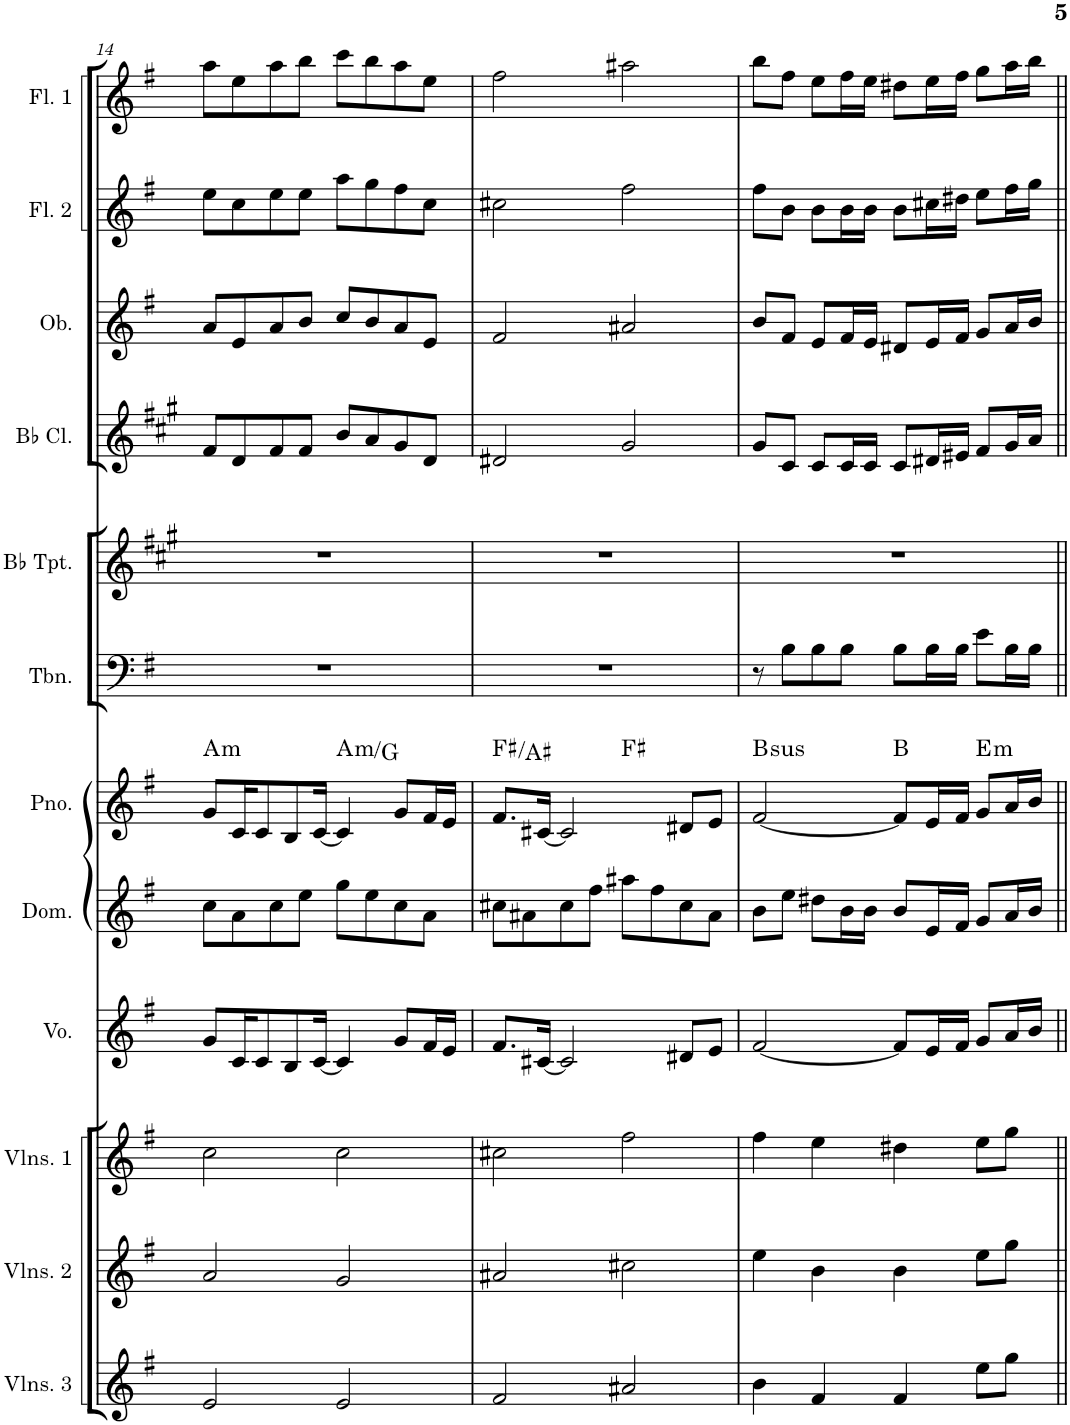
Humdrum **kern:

**kern	**kern	**kern	**kern	**kern	**kern	**harte	**kern	**kern	**kern	**kern	**kern	**kern
*part12	*part11	*part10	*part9	*part8	*part7	*part7	*part6	*part5	*part4	*part3	*part2	*part1
*staff12	*staff11	*staff10	*staff9	*staff8	*staff7	*	*staff6	*staff5	*staff4	*staff3	*staff2	*staff1
*I"Violins 3	*I"Violins 2	*I"Violins 1	*I"Voice	*I"Domra	*I"Piano	*	*I"Trombone	*I"Bb Trumpet	*I"Bb Clarinet	*I"Oboe	*I"Flute 2	*I"Flute 1
*I'Vlns. 3	*I'Vlns. 2	*I'Vlns. 1	*I'Vo.	*I'Dom.	*I'Pno.	*	*I'Tbn.	*I'Bb Tpt.	*I'Bb Cl.	*I'Ob.	*I'Fl. 2	*I'Fl. 1
!!LO:PB:g=z
*clefG2	*clefG2	*clefG2	*clefG2	*clefG2	*clefG2	*	*clefF4	*clefG2	*clefG2	*clefG2	*clefG2	*clefG2
*	*	*	*	*	*	*	*	*Trd1c2	*Trd1c2	*	*	*
*k[f#]	*k[f#]	*k[f#]	*k[f#]	*k[f#]	*k[f#]	*	*k[f#]	*k[f#c#g#]	*k[f#c#g#]	*k[f#]	*k[f#]	*k[f#]
*M4/4	*M4/4	*M4/4	*M4/4	*M4/4	*M4/4	*	*M4/4	*M4/4	*M4/4	*M4/4	*M4/4	*M4/4
=14	=14	=14	=14	=14	=14	=14	=14	=14	=14	=14	=14	=14
!	!	!	!	!	!	!LO:H:kt=m	!	!	!	!	!	!
2e/	2a/	2cc\	8g/L	8cc\L	8g/L	A:min	1r	1r	8f#/L	8a/L	8ee\L	8aa\L
.	.	.	16c/K	8a\	16c/K	.	.	.	8d/	8e/	8cc\	8ee\
.	.	.	8c/	.	8c/	.	.	.	.	.	.	.
.	.	.	.	8cc\	.	.	.	.	8f#/	8a/	8ee\	8aa\
.	.	.	8B/	.	8B/	.	.	.	.	.	.	.
.	.	.	.	8ee\J	.	.	.	.	8f#/J	8b/J	8ee\J	8bb\J
.	.	.	[16c/Jk	.	[16c/Jk	.	.	.	.	.	.	.
!	!	!	!	!	!	!LO:H:kt=m	!	!	!	!	!	!
2e/	2g/	2cc\	4c/]	8gg\L	4c/]	A:min/b7	.	.	8b/L	8cc/L	8aa\L	8ccc\L
.	.	.	.	8ee\	.	.	.	.	8a/	8b/	8gg\	8bb\
.	.	.	8g/L	8cc\	8g/L	.	.	.	8g#/	8a/	8ff#\	8aa\
.	.	.	16f#/L	8a\J	16f#/L	.	.	.	8d/J	8e/J	8cc\J	8ee\J
.	.	.	16e/JJ	.	16e/JJ	.	.	.	.	.	.	.
=15	=15	=15	=15	=15	=15	=15	=15	=15	=15	=15	=15	=15
*	*	*	*	*	*^	*	*	*	*	*	*	*
2f#/	2a#X/	2cc#X\	8.f#/L	8cc#X\L	8.f#/L	2ryy	F#:maj/3	1r	1r	2d#X/	2f#/	2cc#X\	2ff#\
.	.	.	.	8a#X\	.	.	.	.	.	.	.	.	.
.	.	.	[16c#X/Jk	.	[16c#X/Jk	.	.	.	.	.	.	.	.
.	.	.	2c#/]	8cc#\	2c#/]	.	.	.	.	.	.	.	.
.	.	.	.	8ff#\J	.	.	.	.	.	.	.	.	.
2a#X/	2cc#X\	2ff#\	.	8aa#X\L	.	2ryy	F#:maj	.	.	2g#/	2a#X/	2ff#\	2aa#X\
.	.	.	.	8ff#\	.	.	.	.	.	.	.	.	.
.	.	.	8d#X/L	8cc#\	8d#X/L	.	.	.	.	.	.	.	.
.	.	.	8e/J	8a#\J	8e/J	.	.	.	.	.	.	.	.
=16	=16	=16	=16	=16	=16	=16	=16	=16	=16	=16	=16	=16	=16
!	!	!	!	!	!	!	!LO:H:kt=sus	!	!	!	!	!	!
*	*	*	*	*	*v	*v	*	*	*	*	*	*	*
4b\	4ee\	4ff#\	[2f#/	8b\L	[2f#/	B:sus4	8r	1r	8g#/L	8b/L	8ff#\L	8bb\L
.	.	.	.	8ee\J	.	.	8B\L	.	8c#/J	8f#/J	8b\J	8ff#\J
4f#/	4b\	4ee\	.	8dd#X\L	.	.	8B\	.	8c#/L	8e/L	8b\L	8ee\L
.	.	.	.	16b\L	.	.	8B\J	.	16c#/L	16f#/L	16b\L	16ff#\L
.	.	.	.	16b\JJ	.	.	.	.	16c#/JJ	16e/JJ	16b\JJ	16ee\JJ
4f#/	4b\	4dd#X\	8f#/L]	8b/L	8f#/L]	B:maj	8B\L	.	8c#/L	8d#X/L	8b\L	8dd#X\L
.	.	.	16e/L	16e/L	16e/L	.	16B\L	.	16d#X/L	16e/L	16cc#X\L	16ee\L
.	.	.	16f#/JJ	16f#/JJ	16f#/JJ	.	16B\JJ	.	16e#X/JJ	16f#/JJ	16dd#X\JJ	16ff#\JJ
!	!	!	!	!	!	!LO:H:kt=m	!	!	!	!	!	!
8ee\L	8ee\L	8ee\L	8g/L	8g/L	8g/L	E:min	8e\L	.	8f#/L	8g/L	8ee\L	8gg\L
8gg\J	8gg\J	8gg\J	16a/L	16a/L	16a/L	.	16B\L	.	16g#/L	16a/L	16ff#\L	16aa\L
.	.	.	16b/JJ	16b/JJ	16b/JJ	.	16B\JJ	.	16a/JJ	16b/JJ	16gg\JJ	16bb\JJ
=||	=||	=||	=||	=||	=||	=||	=||	=||	=||	=||	=||	=||
*-	*-	*-	*-	*-	*-	*-	*-	*-	*-	*-	*-	*-
